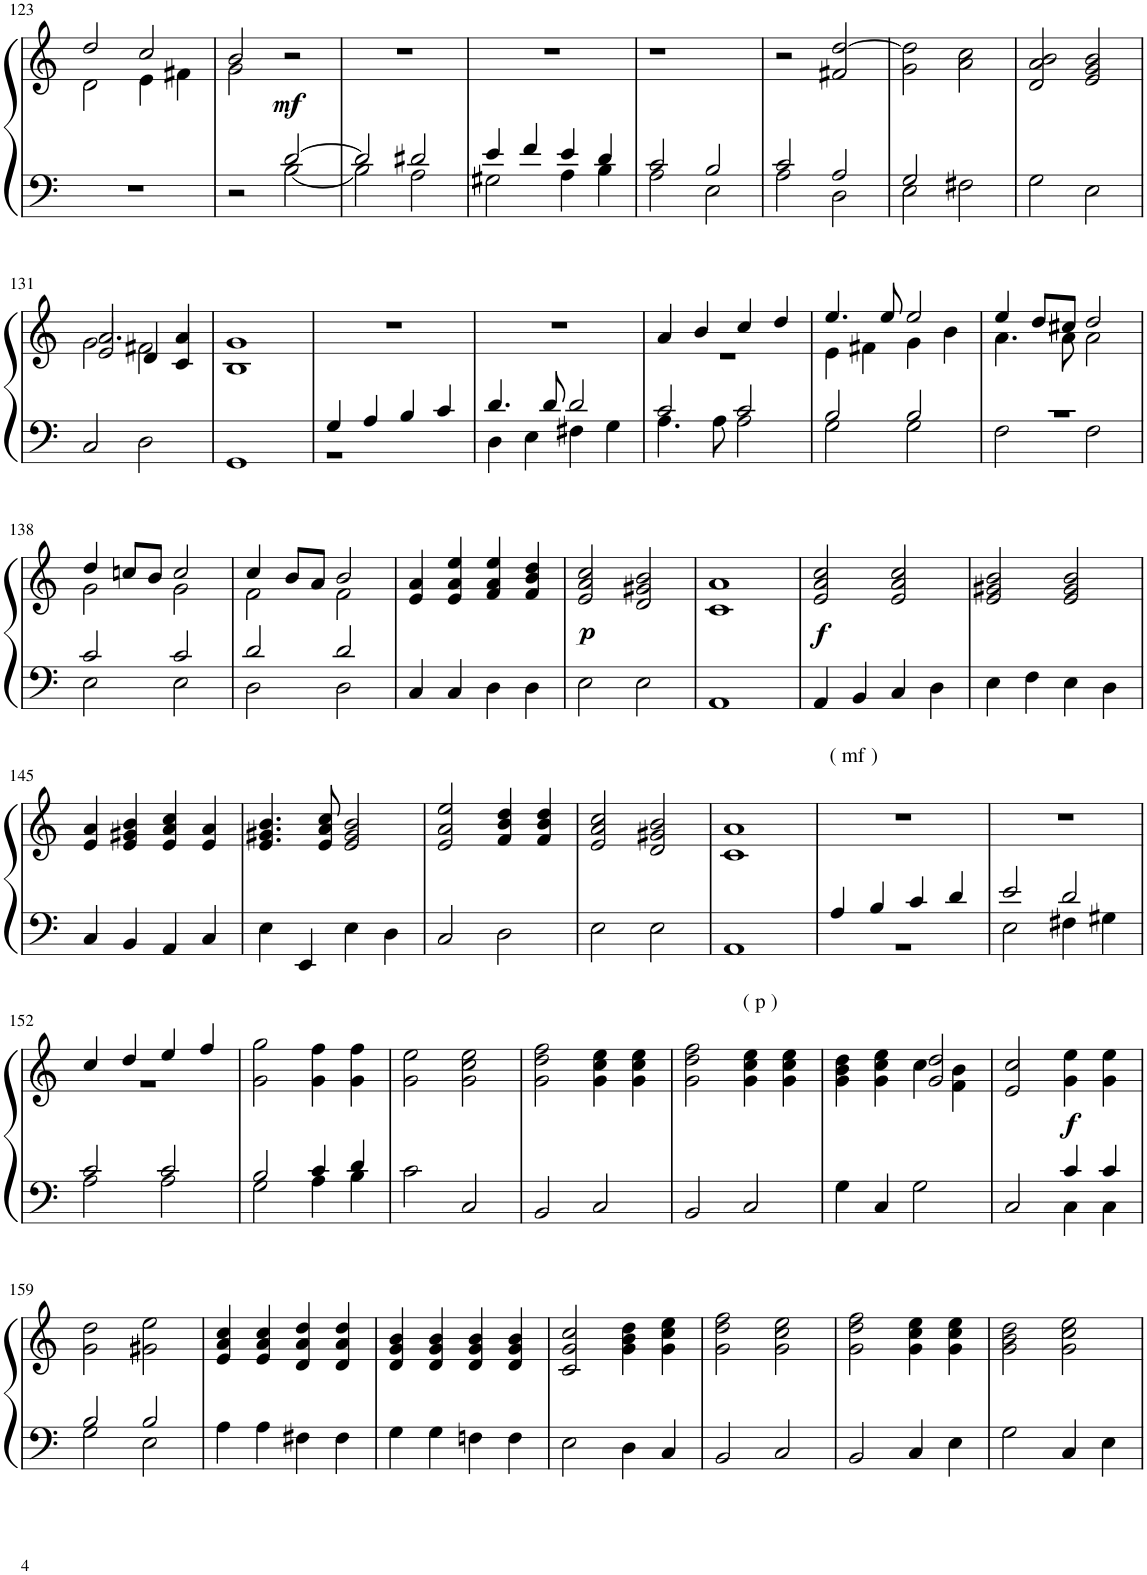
**kern	**kern	**dynam
*part1	*part1	*part1
*staff2	*staff1	*staff1/2
*I"[Organ [manuals]] (a)	*	*
!!LO:PB:g=z
*clefF4	*clefG2	*
*k[]	*k[]	*
*M2/2	*M2/2	*
*met(c|)	*met(c|)	*
=123	=123	=123
*	*^	*
1r	2dd/	2d\	.
.	2cc/	4e\	.
.	.	4f#X\	.
=124	=124	=124	=124
*^	*	*	*
2r	2ryy	2b/	2g\	.
!	!	!	!	!LO:DY:b
[2d/	[2B\	2r	2ryy	mf
*	*	*v	*v	*
=125	=125	=125	=125
2d/]	2B\]	1r	.
2d#X/	2A\	.	.
=126	=126	=126	=126
4e/	2G#X\	1r	.
4f/	.	.	.
4e/	4A\	.	.
4d/	4B\	.	.
=127	=127	=127	=127
2c/	2A\	1r	.
2B/	2E\	.	.
=128	=128	=128	=128
2c/	2A\	2r	.
2A/	2D\	2f#X/ [2dd/	.
=129	=129	=129	=129
2G/	2E\	2g\ 2dd\]	.
2ryy	2F#X\	2a\ 2cc\	.
*v	*v	*	*
=130	=130	=130
2G\	2d/ 2a/ 2b/	.
2E\	2e/ 2g/ 2b/	.
!!LO:LB:g=z
=131	=131	=131
*	*^	*
*	*	*^	*
2C/	2.a/	2g\	2e/	.
2D\	.	2f#X\	4d/	.
.	4a/	.	4c/	.
*	*v	*v	*v	*
=132	=132	=132
1GG	1B 1g	.
=133	=133	=133
*^	*	*
4G/	1r	1r	.
4A/	.	.	.
4B/	.	.	.
4c/	.	.	.
=134	=134	=134	=134
4.d/	4D\	1r	.
.	4E\	.	.
8d/	.	.	.
2d/	4F#X\	.	.
.	4G\	.	.
=135	=135	=135	=135
*	*	*^	*
2c/	4.A\	4a/	1r	.
.	.	4b/	.	.
.	8A\	.	.	.
2c/	2A\	4cc/	.	.
.	.	4dd/	.	.
=136	=136	=136	=136	=136
2B/	2G\	4.ee/	4e\	.
.	.	.	4f#X\	.
.	.	8ee/	.	.
2B/	2G\	2ee/	4g\	.
.	.	.	4b\	.
=137	=137	=137	=137	=137
1r	2F\	4ee/	4.a\	.
.	.	8dd/L	.	.
.	.	8cc#X/J	8a\	.
.	2F\	2dd/	2a\	.
!!LO:LB:g=z	!!
=138	=138	=138	=138	=138
2c/	2E\	4dd/	2g\	.
.	.	8ccn/L	.	.
.	.	8b/J	.	.
2c/	2E\	2cc/	2g\	.
=139	=139	=139	=139	=139
2d/	2D\	4cc/	2f\	.
.	.	8b/L	.	.
.	.	8a/J	.	.
2d/	2D\	2b/	2f\	.
*v	*v	*	*	*
*	*v	*v	*
=140	=140	=140
4C/	4e/ 4a/	.
4C/	4e/ 4a/ 4ee/	.
4D\	4f/ 4a/ 4ee/	.
4D\	4f/ 4b/ 4dd/	.
=141	=141	=141
!	!	!LO:DY:b
2E\	2e/ 2a/ 2cc/	p
2E\	2d/ 2g#X/ 2b/	.
=142	=142	=142
1AA	1c 1a	.
=143	=143	=143
!	!	!LO:DY:b
4AA/	2e/ 2a/ 2cc/	f
4BB/	.	.
4C/	2e/ 2a/ 2cc/	.
4D\	.	.
=144	=144	=144
4E\	2e/ 2g#X/ 2b/	.
4F\	.	.
4E\	2e/ 2g#/ 2b/	.
4D\	.	.
!!LO:LB:g=z
=145	=145	=145
4C/	4e/ 4a/	.
4BB/	4e/ 4g#X/ 4b/	.
4AA/	4e/ 4a/ 4cc/	.
4C/	4e/ 4a/	.
=146	=146	=146
4E\	4.e/ 4.g#X/ 4.b/	.
4EE/	.	.
.	8e/ 8a/ 8cc/	.
4E\	2e/ 2g#/ 2b/	.
4D\	.	.
=147	=147	=147
2C/	2e/ 2a/ 2ee/	.
2D\	4f/ 4b/ 4dd/	.
.	4f/ 4b/ 4dd/	.
=148	=148	=148
2E\	2e/ 2a/ 2cc/	.
2E\	2d/ 2g#X/ 2b/	.
=149	=149	=149
1AA	1c 1a	.
=150	=150	=150
*^	*	*
!	!	!LO:TX:a:t=( mf )	!
4A/	1r	1r	.
4B/	.	.	.
4c/	.	.	.
4d/	.	.	.
=151	=151	=151	=151
2e/	2E\	1r	.
2d/	4F#X\	.	.
.	4G#X\	.	.
!!LO:LB:g=z
=152	=152	=152	=152
*	*	*^	*
2c/	2A\	4cc/	1r	.
.	.	4dd/	.	.
2c/	2A\	4ee/	.	.
.	.	4ff/	.	.
*	*	*v	*v	*
=153	=153	=153	=153
2B/	2G\	2g\ 2gg\	.
4c/	4A\	4g\ 4ff\	.
4d/	4B\	4g\ 4ff\	.
*v	*v	*	*
=154	=154	=154
2c\	2g\ 2ee\	.
2C/	2g\ 2cc\ 2ee\	.
=155	=155	=155
2BB/	2g\ 2dd\ 2ff\	.
2C/	4g\ 4cc\ 4ee\	.
.	4g\ 4cc\ 4ee\	.
=156	=156	=156
2BB/	2g\ 2dd\ 2ff\	.
!	!LO:TX:a:t=( p )	!
2C/	4g\ 4cc\ 4ee\	.
.	4g\ 4cc\ 4ee\	.
=157	=157	=157
*	*^	*
4G\	4g\ 4b\ 4dd\	2ryy	.
4C/	4g\ 4cc\ 4ee\	.	.
2G\	2g/ 2dd/	4cc\	.
.	.	4f\ 4b\	.
*	*v	*v	*
=158	=158	=158
*^	*	*
2C/	2ryy	2e/ 2cc/	.
!	!	!	!LO:DY:b
4c/	4C\	4g\ 4ee\	f
4c/	4C\	4g\ 4ee\	.
!!LO:LB:g=z
=159	=159	=159	=159
2B/	2G\	2g\ 2dd\	.
2B/	2E\	2g#X\ 2ee\	.
*v	*v	*	*
=160	=160	=160
4A\	4e/ 4a/ 4cc/	.
4A\	4e/ 4a/ 4cc/	.
4F#X\	4d/ 4a/ 4dd/	.
4F#\	4d/ 4a/ 4dd/	.
=161	=161	=161
4G\	4d/ 4g/ 4b/	.
4G\	4d/ 4g/ 4b/	.
4Fn\	4d/ 4g/ 4b/	.
4F\	4d/ 4g/ 4b/	.
=162	=162	=162
2E\	2c/ 2g/ 2cc/	.
4D\	4g\ 4b\ 4dd\	.
4C/	4g\ 4cc\ 4ee\	.
=163	=163	=163
2BB/	2g\ 2dd\ 2ff\	.
2C/	2g\ 2cc\ 2ee\	.
=164	=164	=164
2BB/	2g\ 2dd\ 2ff\	.
4C/	4g\ 4cc\ 4ee\	.
4E\	4g\ 4cc\ 4ee\	.
=165	=165	=165
2G\	2g\ 2b\ 2dd\	.
4C/	2g\ 2cc\ 2ee\	.
4E\	.	.
=	=	=
*-	*-	*-
